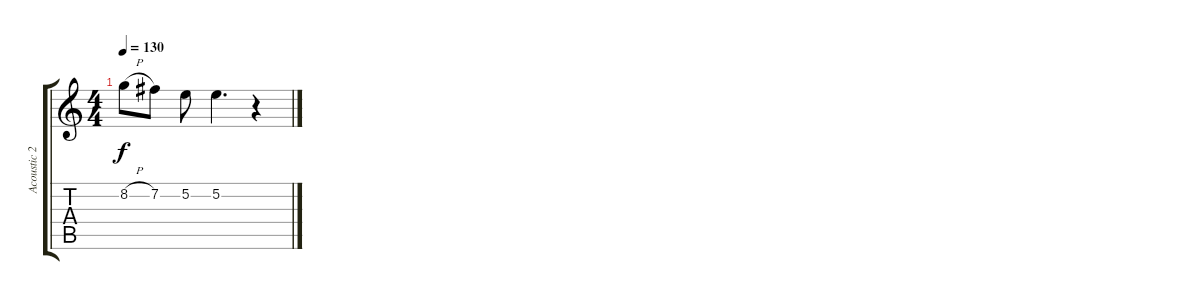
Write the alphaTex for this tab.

\track ("Acoustic 2" "Acoustic 2") {instrument acousticguitarsteel}
\staff {score tabs}
\tuning (E4 B3 G3 D3 A2 E2) {hide}
\ts (4 4)
\tempo 130
\clef g2
\ks c
8.2{h}.8{dy f} 7.2.8 5.2.8 5.2.4{d} r.4
